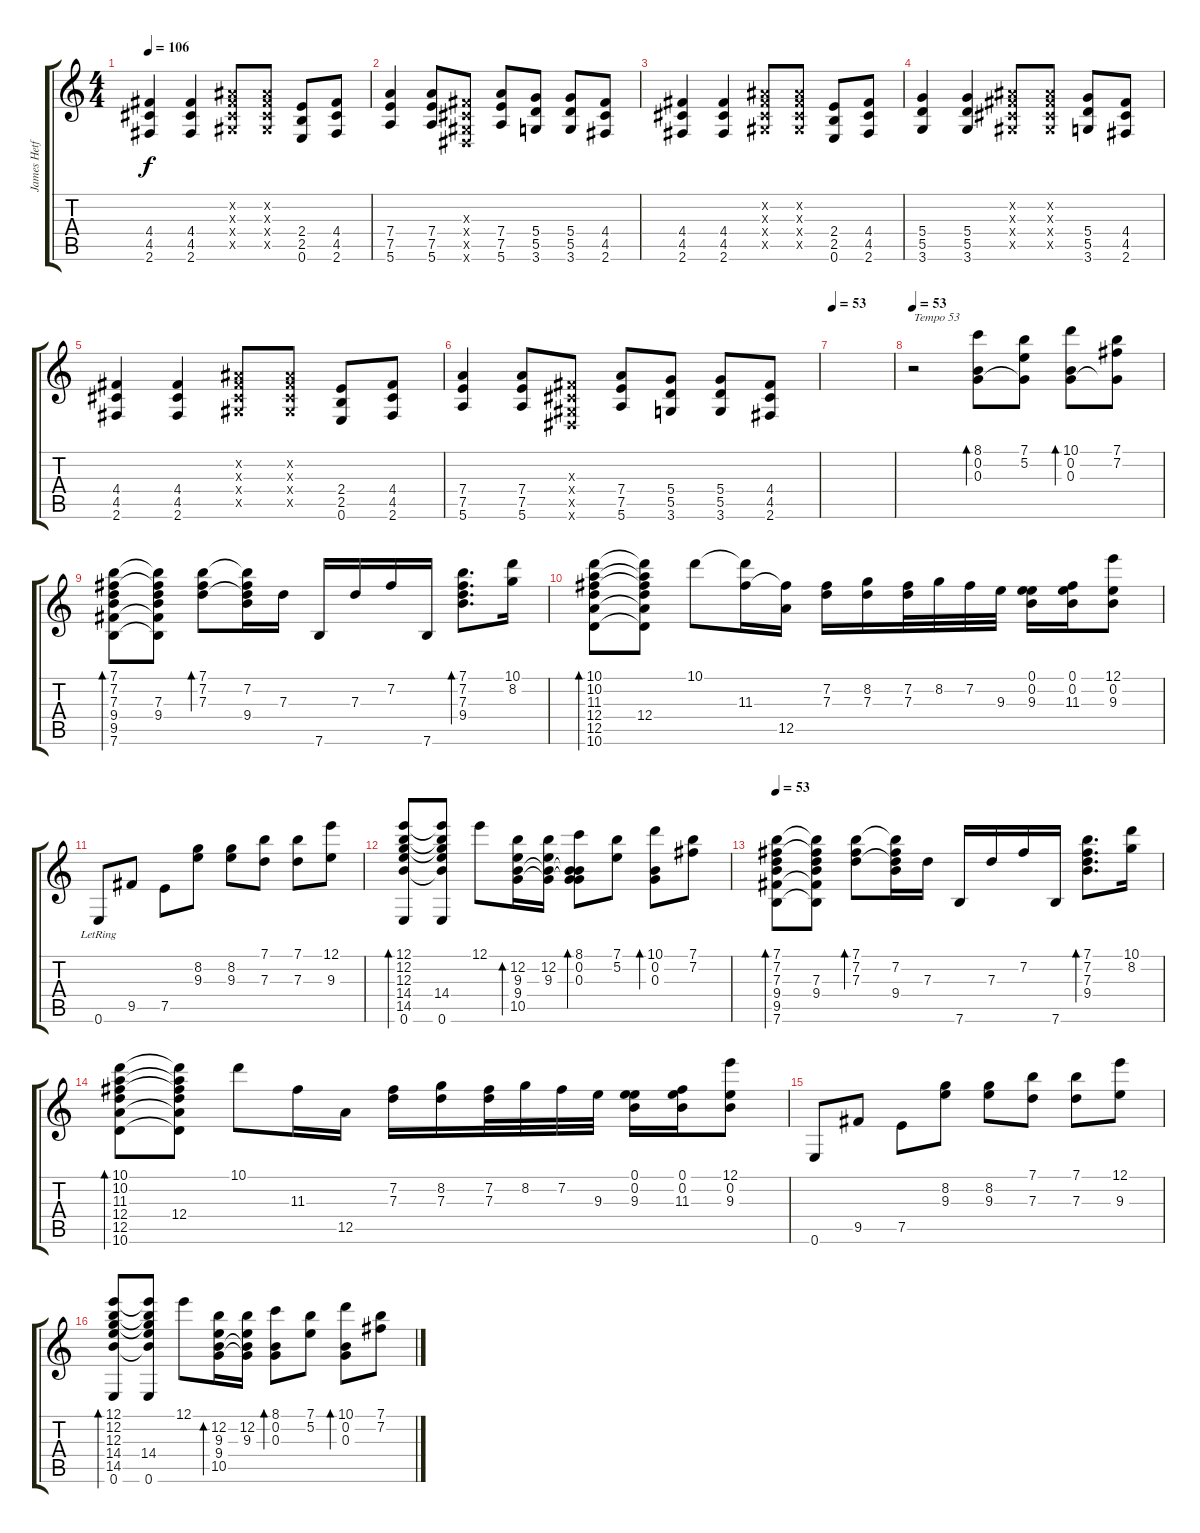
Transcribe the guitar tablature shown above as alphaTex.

\track ("James Hetfield" "James Hetf") {instrument acousticguitarsteel}
\staff {score tabs}
\tuning (E4 B3 G3 D3 A2 E2) {hide}
\ts (4 4)
\tempo 106
\clef g2
\ks c
(4.4 4.5 2.6).4{dy f} (4.4 4.5 2.6).4 (-1.2{x} -1.3{x} -1.4{x} -1.5{x}).8 (-1.2{x} -1.3{x} -1.4{x} -1.5{x}).8 (2.4 2.5 0.6).8 (4.4 4.5 2.6).8 |
(7.4 7.5 5.6).4 (7.4 7.5 5.6).8 (-1.3{x} -1.4{x} -1.5{x} -1.6{x}).8 (7.4 7.5 5.6).8 (5.4 5.5 3.6).8 (5.4 5.5 3.6).8 (4.4 4.5 2.6).8 |
(4.4 4.5 2.6).4 (4.4 4.5 2.6).4 (-1.2{x} -1.3{x} -1.4{x} -1.5{x}).8 (-1.2{x} -1.3{x} -1.4{x} -1.5{x}).8 (2.4 2.5 0.6).8 (4.4 4.5 2.6).8 |
(5.4 5.5 3.6).4 (5.4 5.5 3.6).4 (-1.2{x} -1.3{x} -1.4{x} -1.5{x}).8 (-1.2{x} -1.3{x} -1.4{x} -1.5{x}).8 (5.4 5.5 3.6).8 (4.4 4.5 2.6).8 |
(4.4 4.5 2.6).4 (4.4 4.5 2.6).4 (-1.2{x} -1.3{x} -1.4{x} -1.5{x}).8 (-1.2{x} -1.3{x} -1.4{x} -1.5{x}).8 (2.4 2.5 0.6).8 (4.4 4.5 2.6).8 |
(7.4 7.5 5.6).4 (7.4 7.5 5.6).8 (-1.3{x} -1.4{x} -1.5{x} -1.6{x}).8 (7.4 7.5 5.6).8 (5.4 5.5 3.6).8 (5.4 5.5 3.6).8 (4.4 4.5 2.6).8 |
\tempo 53
|
\tempo 53
r.2{txt "Tempo 53" volume 0 instrument acousticguitarsteel} (8.1 0.2 0.3).8{bd 60 volume 2} (7.1 5.2 0.3{t}).8 (10.1 0.2 0.3).8{bd 60} (7.1 7.2 0.3{t}).8 |
(7.1 7.2 7.3 9.4 9.5 7.6).8{bd 60 volume 5} (7.1{t} 7.2{t} 7.3 9.4 9.5{t} 7.6{t}).8 (7.1 7.2 7.3).8{bd 60} (7.1{t} 7.2 7.3{t} 9.4).16 7.3.16 7.6.16 7.3.16 7.2.16 7.6.16 (7.1 7.2 7.3 9.4).8{d bd 60} (10.1 8.2).16 |
(10.1 10.2 11.3 12.4 12.5 10.6).8{bd 60 volume 8} (10.1{t} 10.2{t} 11.3{t} 12.4 12.5{t} 10.6{t}).8 10.1.8 (10.1{t} 11.3).16 (11.3{t} 12.5).16 (7.2 7.3).16 (8.2 7.3).16 (7.2 7.3).32 8.2.32 7.2.32 9.3.32 (0.1 0.2 9.3).16 (0.1 0.2 11.3).16 (12.1 0.2 9.3).8 |
0.6{lr}.8{volume 11} 9.5.8 7.5.8 (8.2 9.3).8 (8.2 9.3).8 (7.1 7.3).8 (7.1 7.3).8 (12.1 9.3).8 |
(12.1 12.2 12.3 14.4 14.5 0.6).8{bd 60 volume 13} (12.1{t} 12.2{t} 12.3{t} 14.4 14.5{t} 0.6).8 12.1.8 (12.2 9.3 9.4 10.5).16{bd 60} (12.2 9.3 9.4{t} 10.5{t}).16 (8.1 0.2 0.3 9.4{t} 10.5{t}).8{bd 60} (7.1 5.2).8 (10.1 0.2 0.3).8{bd 60} (7.1 7.2).8 |
\tempo 53
(7.1 7.2 7.3 9.4 9.5 7.6).8{bd 60} (7.1{t} 7.2{t} 7.3 9.4 9.5{t} 7.6{t}).8 (7.1 7.2 7.3).8{bd 60} (7.1{t} 7.2 7.3{t} 9.4).16 7.3.16 7.6.16 7.3.16 7.2.16 7.6.16 (7.1 7.2 7.3 9.4).8{d bd 60} (10.1 8.2).16 |
(10.1 10.2 11.3 12.4 12.5 10.6).8{bd 60} (10.1{t} 10.2{t} 11.3{t} 12.4 12.5{t} 10.6{t}).8 10.1.8 11.3.16 12.5.16 (7.2 7.3).16 (8.2 7.3).16 (7.2 7.3).32 8.2.32 7.2.32 9.3.32 (0.1 0.2 9.3).16 (0.1 0.2 11.3).16 (12.1 0.2 9.3).8 |
0.6.8 9.5.8 7.5.8 (8.2 9.3).8 (8.2 9.3).8 (7.1 7.3).8 (7.1 7.3).8 (12.1 9.3).8 |
(12.1 12.2 12.3 14.4 14.5 0.6).8{bd 60} (12.1{t} 12.2{t} 12.3{t} 14.4 14.5{t} 0.6).8 12.1.8 (12.2 9.3 9.4 10.5).16{bd 60} (12.2 9.3 9.4{t} 10.5{t}).16 (8.1 0.2 0.3).8{bd 60} (7.1 5.2).8 (10.1 0.2 0.3).8{bd 60} (7.1 7.2).8
